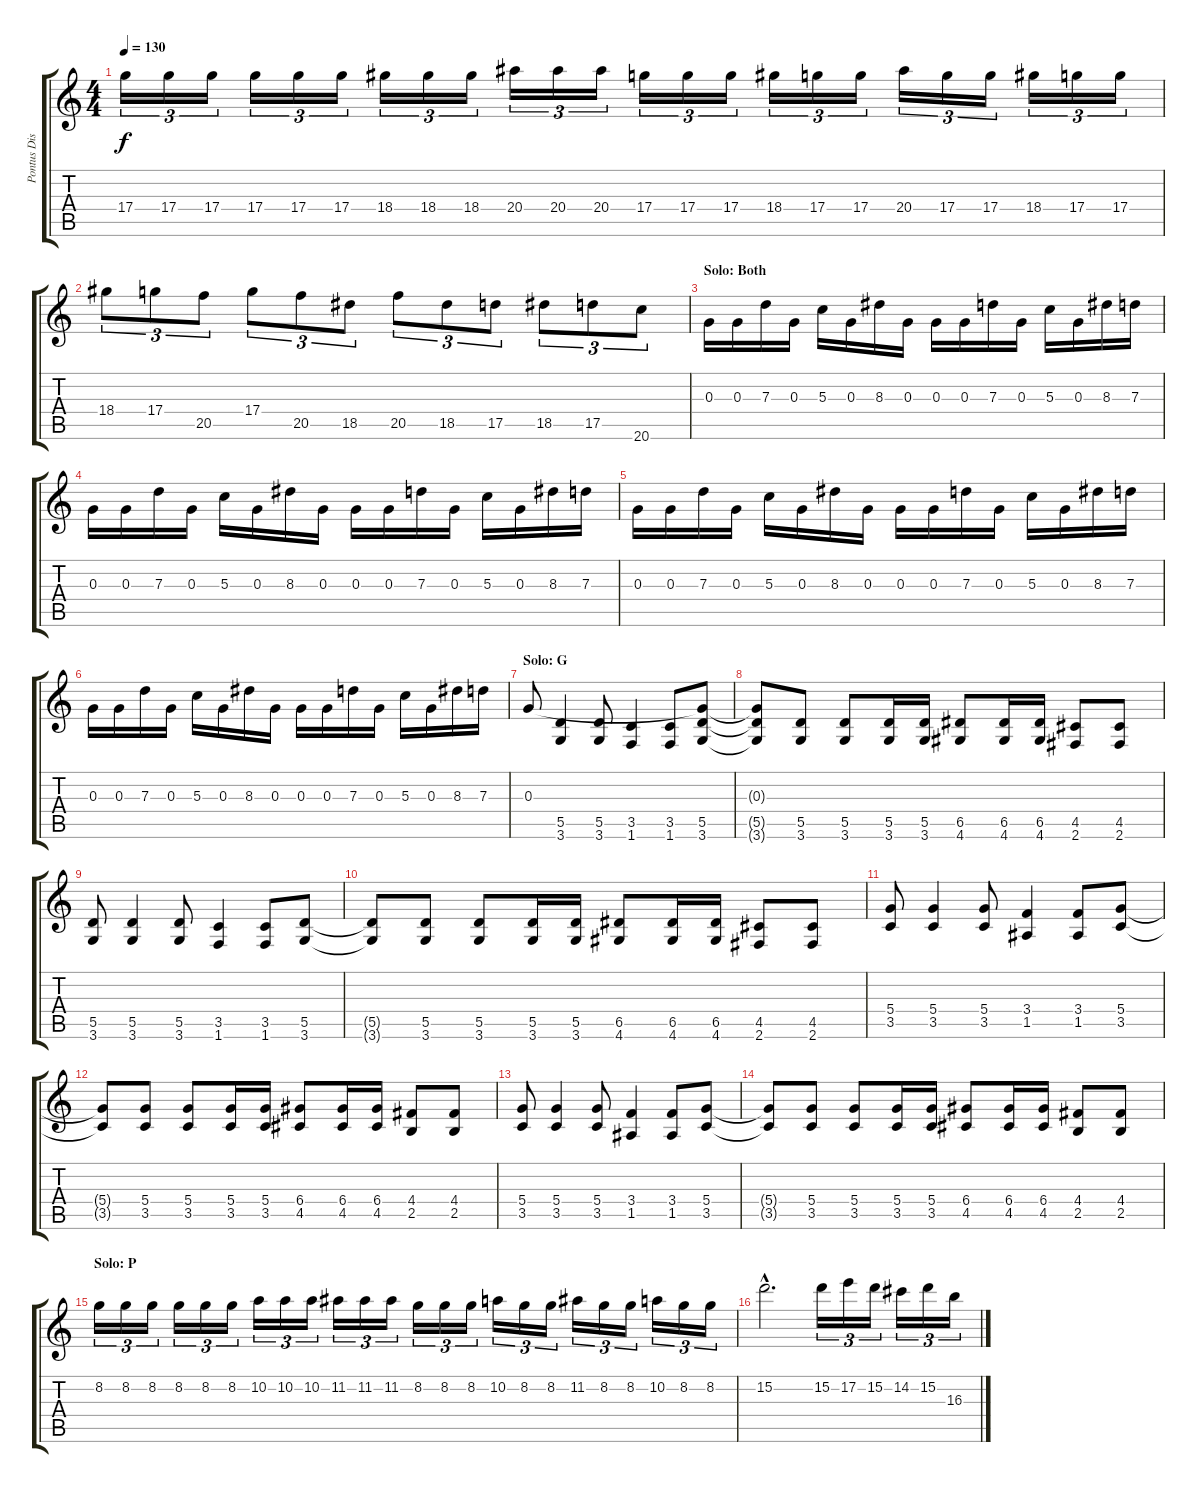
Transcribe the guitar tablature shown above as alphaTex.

\track ("Pontus Distorsion" "Pontus Dis") {instrument distortionguitar}
\staff {score tabs}
\tuning (E4 B3 G3 D3 A2 E2) {hide}
\ts (4 4)
\tempo 130
\clef g2
\ks c
17.4.16{tu (3 2) dy f} 17.4.16{tu (3 2)} 17.4.16{tu (3 2)} 17.4.16{tu (3 2)} 17.4.16{tu (3 2)} 17.4.16{tu (3 2)} 18.4.16{tu (3 2)} 18.4.16{tu (3 2)} 18.4.16{tu (3 2)} 20.4.16{tu (3 2)} 20.4.16{tu (3 2)} 20.4.16{tu (3 2)} 17.4.16{tu (3 2)} 17.4.16{tu (3 2)} 17.4.16{tu (3 2)} 18.4.16{tu (3 2)} 17.4.16{tu (3 2)} 17.4.16{tu (3 2)} 20.4.16{tu (3 2)} 17.4.16{tu (3 2)} 17.4.16{tu (3 2)} 18.4.16{tu (3 2)} 17.4.16{tu (3 2)} 17.4.16{tu (3 2)} |
18.4.8{tu (3 2)} 17.4.8{tu (3 2)} 20.5.8{tu (3 2)} 17.4.8{tu (3 2)} 20.5.8{tu (3 2)} 18.5.8{tu (3 2)} 20.5.8{tu (3 2)} 18.5.8{tu (3 2)} 17.5.8{tu (3 2)} 18.5.8{tu (3 2)} 17.5.8{tu (3 2)} 20.6.8{tu (3 2)} |
\section ("" "Solo: Both")
0.3.16 0.3.16 7.3.16 0.3.16 5.3.16 0.3.16 8.3.16 0.3.16 0.3.16 0.3.16 7.3.16 0.3.16 5.3.16 0.3.16 8.3.16 7.3.16 |
0.3.16 0.3.16 7.3.16 0.3.16 5.3.16 0.3.16 8.3.16 0.3.16 0.3.16 0.3.16 7.3.16 0.3.16 5.3.16 0.3.16 8.3.16 7.3.16 |
0.3.16 0.3.16 7.3.16 0.3.16 5.3.16 0.3.16 8.3.16 0.3.16 0.3.16 0.3.16 7.3.16 0.3.16 5.3.16 0.3.16 8.3.16 7.3.16 |
0.3.16 0.3.16 7.3.16 0.3.16 5.3.16 0.3.16 8.3.16 0.3.16 0.3.16 0.3.16 7.3.16 0.3.16 5.3.16 0.3.16 8.3.16 7.3.16 |
\section ("" "Solo: G")
0.3.8 (5.5 3.6).4 (5.5 3.6).8 (3.5 1.6).4 (3.5 1.6).8 (0.3{t} 5.5 3.6).8 |
(0.3{t} 5.5{t} 3.6{t}).8 (5.5 3.6).8 (5.5 3.6).8 (5.5 3.6).16 (5.5 3.6).16 (6.5 4.6).8 (6.5 4.6).16 (6.5 4.6).16 (4.5 2.6).8 (4.5 2.6).8 |
(5.5 3.6).8 (5.5 3.6).4 (5.5 3.6).8 (3.5 1.6).4 (3.5 1.6).8 (5.5 3.6).8 |
(5.5{t} 3.6{t}).8 (5.5 3.6).8 (5.5 3.6).8 (5.5 3.6).16 (5.5 3.6).16 (6.5 4.6).8 (6.5 4.6).16 (6.5 4.6).16 (4.5 2.6).8 (4.5 2.6).8 |
(5.4 3.5).8 (5.4 3.5).4 (5.4 3.5).8 (3.4 1.5).4 (3.4 1.5).8 (5.4 3.5).8 |
(5.4{t} 3.5{t}).8 (5.4 3.5).8 (5.4 3.5).8 (5.4 3.5).16 (5.4 3.5).16 (6.4 4.5).8 (6.4 4.5).16 (6.4 4.5).16 (4.4 2.5).8 (4.4 2.5).8 |
(5.4 3.5).8 (5.4 3.5).4 (5.4 3.5).8 (3.4 1.5).4 (3.4 1.5).8 (5.4 3.5).8 |
(5.4{t} 3.5{t}).8 (5.4 3.5).8 (5.4 3.5).8 (5.4 3.5).16 (5.4 3.5).16 (6.4 4.5).8 (6.4 4.5).16 (6.4 4.5).16 (4.4 2.5).8 (4.4 2.5).8 |
\section ("" "Solo: P")
8.2.16{tu (3 2)} 8.2.16{tu (3 2)} 8.2.16{tu (3 2)} 8.2.16{tu (3 2)} 8.2.16{tu (3 2)} 8.2.16{tu (3 2)} 10.2.16{tu (3 2)} 10.2.16{tu (3 2)} 10.2.16{tu (3 2)} 11.2.16{tu (3 2)} 11.2.16{tu (3 2)} 11.2.16{tu (3 2)} 8.2.16{tu (3 2)} 8.2.16{tu (3 2)} 8.2.16{tu (3 2)} 10.2.16{tu (3 2)} 8.2.16{tu (3 2)} 8.2.16{tu (3 2)} 11.2.16{tu (3 2)} 8.2.16{tu (3 2)} 8.2.16{tu (3 2)} 10.2.16{tu (3 2)} 8.2.16{tu (3 2)} 8.2.16{tu (3 2)} |
15.2{hac}.2{d} 15.2.16{tu (3 2)} 17.2.16{tu (3 2)} 15.2.16{tu (3 2)} 14.2.16{tu (3 2)} 15.2.16{tu (3 2)} 16.3.16{tu (3 2)}
